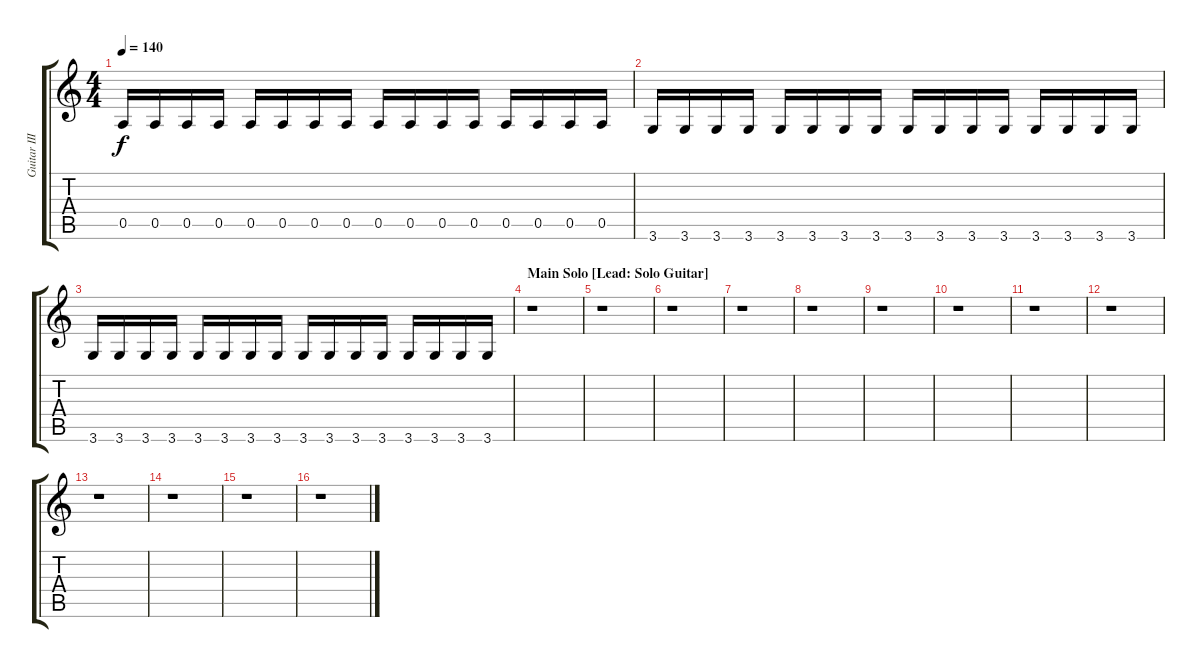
\track ("Guitar III" "Guitar III") {instrument distortionguitar}
\staff {score tabs}
\tuning (E4 B3 G3 D3 A2 E2) {hide}
\ts (4 4)
\tempo 140
\clef g2
\ks c
0.5.16{dy f} 0.5.16 0.5.16 0.5.16 0.5.16 0.5.16 0.5.16 0.5.16 0.5.16 0.5.16 0.5.16 0.5.16 0.5.16 0.5.16 0.5.16 0.5.16 |
3.6.16 3.6.16 3.6.16 3.6.16 3.6.16 3.6.16 3.6.16 3.6.16 3.6.16 3.6.16 3.6.16 3.6.16 3.6.16 3.6.16 3.6.16 3.6.16 |
3.6.16 3.6.16 3.6.16 3.6.16 3.6.16 3.6.16 3.6.16 3.6.16 3.6.16 3.6.16 3.6.16 3.6.16 3.6.16 3.6.16 3.6.16 3.6.16 |
\section ("" "Main Solo [Lead: Solo Guitar]")
r.1 |
r.1 |
r.1 |
r.1 |
r.1 |
r.1 |
r.1 |
r.1 |
r.1 |
r.1 |
r.1 |
r.1 |
r.1
